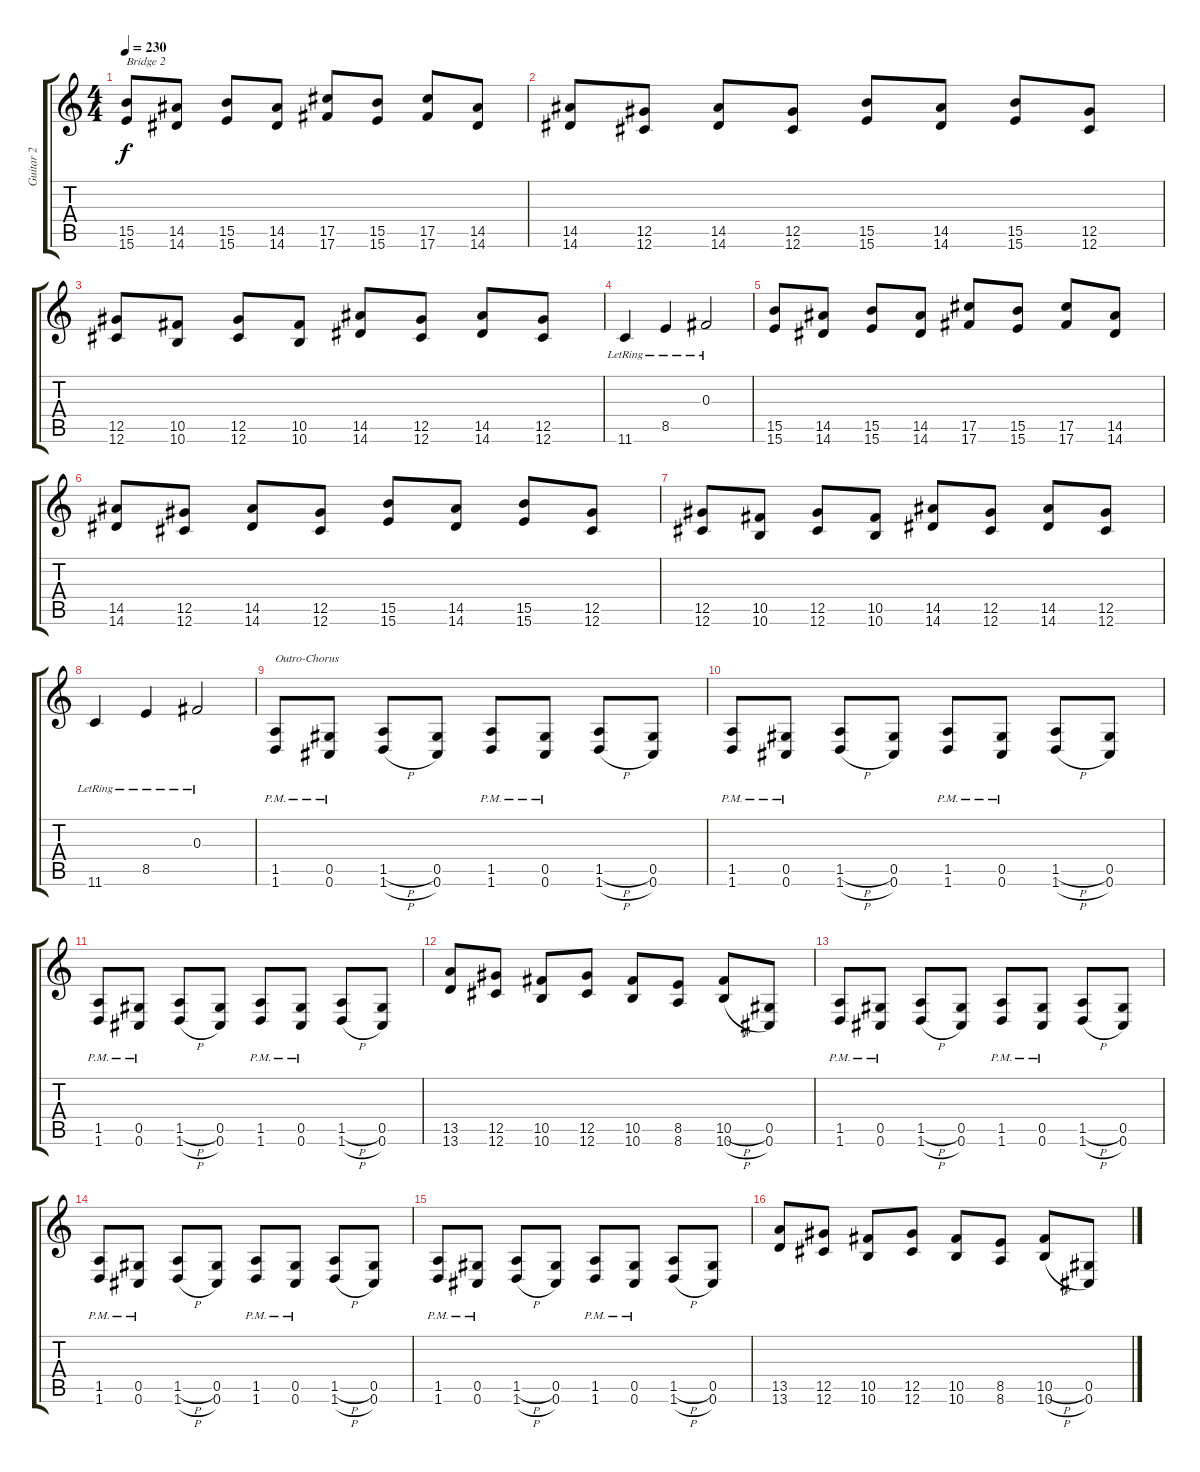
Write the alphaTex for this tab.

\track ("Guitar 2" "Guitar 2") {instrument distortionguitar}
\staff {score tabs}
\tuning (Eb4 Bb3 Gb3 Db3 Ab2 Db2) {hide}
\ts (4 4)
\tempo 230
\clef g2
\ks c
(15.5 15.6).8{txt "Bridge 2" dy f} (14.5 14.6).8 (15.5 15.6).8 (14.5 14.6).8 (17.5 17.6).8 (15.5 15.6).8 (17.5 17.6).8 (14.5 14.6).8 |
(14.5 14.6).8 (12.5 12.6).8 (14.5 14.6).8 (12.5 12.6).8 (15.5 15.6).8 (14.5 14.6).8 (15.5 15.6).8 (12.5 12.6).8 |
(12.5 12.6).8 (10.5 10.6).8 (12.5 12.6).8 (10.5 10.6).8 (14.5 14.6).8 (12.5 12.6).8 (14.5 14.6).8 (12.5 12.6).8 |
11.6{lr}.4 8.5{lr}.4 0.3{lr}.2 |
(15.5 15.6).8 (14.5 14.6).8 (15.5 15.6).8 (14.5 14.6).8 (17.5 17.6).8 (15.5 15.6).8 (17.5 17.6).8 (14.5 14.6).8 |
(14.5 14.6).8 (12.5 12.6).8 (14.5 14.6).8 (12.5 12.6).8 (15.5 15.6).8 (14.5 14.6).8 (15.5 15.6).8 (12.5 12.6).8 |
(12.5 12.6).8 (10.5 10.6).8 (12.5 12.6).8 (10.5 10.6).8 (14.5 14.6).8 (12.5 12.6).8 (14.5 14.6).8 (12.5 12.6).8 |
11.6{lr}.4 8.5{lr}.4 0.3{lr}.2 |
(1.5{pm} 1.6{pm}).8{txt "Outro-Chorus"} (0.5{pm} 0.6{pm}).8 (1.5{h} 1.6{h}).8 (0.5 0.6).8 (1.5{pm} 1.6{pm}).8 (0.5{pm} 0.6{pm}).8 (1.5{h} 1.6{h}).8 (0.5 0.6).8 |
(1.5{pm} 1.6{pm}).8 (0.5{pm} 0.6{pm}).8 (1.5{h} 1.6{h}).8 (0.5 0.6).8 (1.5{pm} 1.6{pm}).8 (0.5{pm} 0.6{pm}).8 (1.5{h} 1.6{h}).8 (0.5 0.6).8 |
(1.5{pm} 1.6{pm}).8 (0.5{pm} 0.6{pm}).8 (1.5{h} 1.6{h}).8 (0.5 0.6).8 (1.5{pm} 1.6{pm}).8 (0.5{pm} 0.6{pm}).8 (1.5{h} 1.6{h}).8 (0.5 0.6).8 |
(13.5 13.6).8 (12.5 12.6).8 (10.5 10.6).8 (12.5 12.6).8 (10.5 10.6).8 (8.5 8.6).8 (10.5{h} 10.6{h}).8 (0.5 0.6).8 |
(1.5{pm} 1.6{pm}).8 (0.5{pm} 0.6{pm}).8 (1.5{h} 1.6{h}).8 (0.5 0.6).8 (1.5{pm} 1.6{pm}).8 (0.5{pm} 0.6{pm}).8 (1.5{h} 1.6{h}).8 (0.5 0.6).8 |
(1.5{pm} 1.6{pm}).8 (0.5{pm} 0.6{pm}).8 (1.5{h} 1.6{h}).8 (0.5 0.6).8 (1.5{pm} 1.6{pm}).8 (0.5{pm} 0.6{pm}).8 (1.5{h} 1.6{h}).8 (0.5 0.6).8 |
(1.5{pm} 1.6{pm}).8 (0.5{pm} 0.6{pm}).8 (1.5{h} 1.6{h}).8 (0.5 0.6).8 (1.5{pm} 1.6{pm}).8 (0.5{pm} 0.6{pm}).8 (1.5{h} 1.6{h}).8 (0.5 0.6).8 |
(13.5 13.6).8 (12.5 12.6).8 (10.5 10.6).8 (12.5 12.6).8 (10.5 10.6).8 (8.5 8.6).8 (10.5{h} 10.6{h}).8 (0.5 0.6).8
